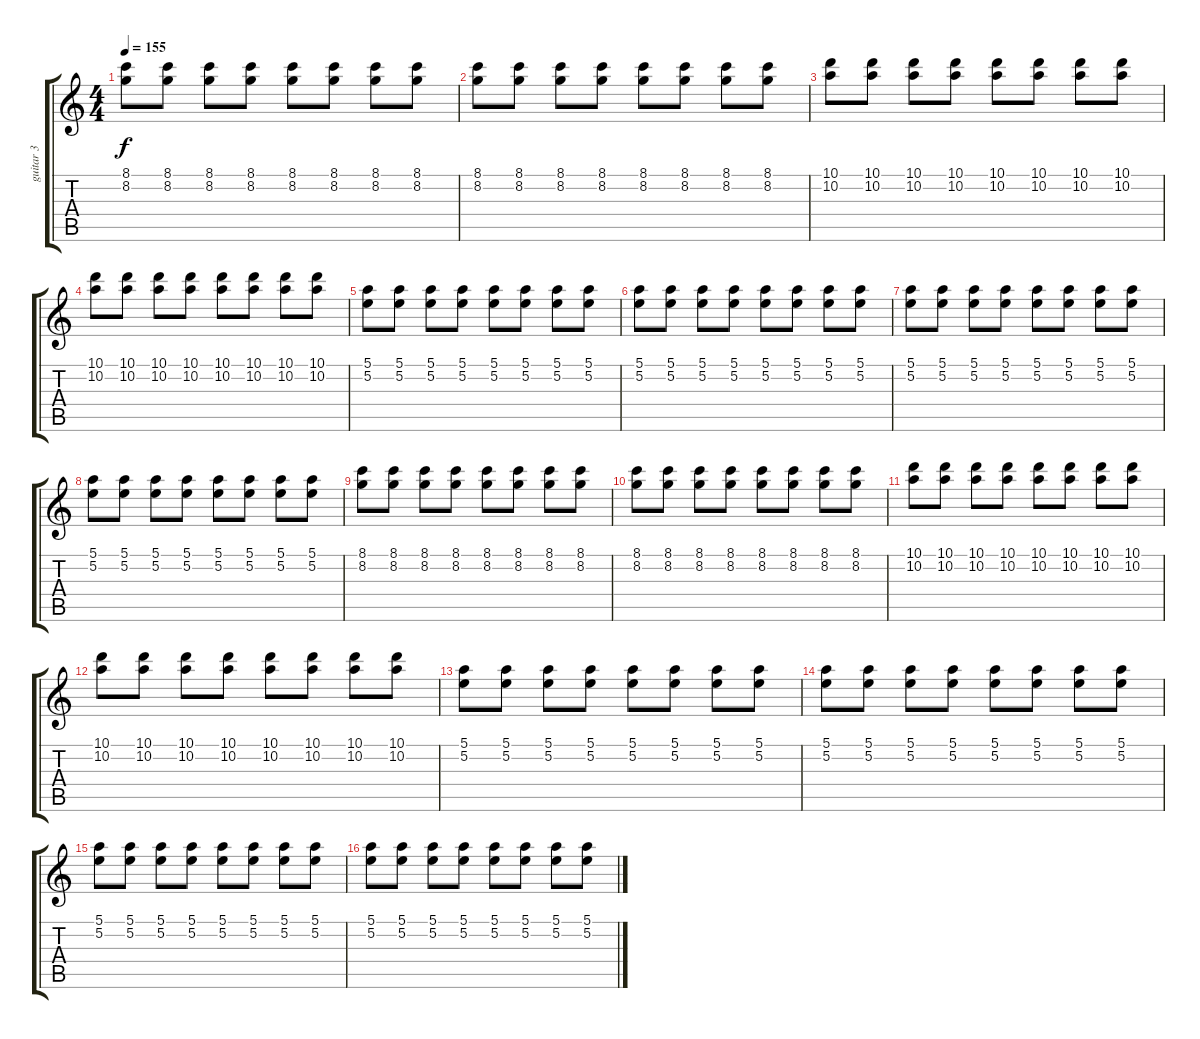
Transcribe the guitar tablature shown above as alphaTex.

\track ("guitar 3" "guitar 3") {instrument electricguitarjazz}
\staff {score tabs}
\tuning (E4 B3 G3 D3 A2 E2) {hide}
\ts (4 4)
\tempo 155
\clef g2
\ks c
(8.1 8.2).8{dy f} (8.1 8.2).8 (8.1 8.2).8 (8.1 8.2).8 (8.1 8.2).8 (8.1 8.2).8 (8.1 8.2).8 (8.1 8.2).8 |
(8.1 8.2).8 (8.1 8.2).8 (8.1 8.2).8 (8.1 8.2).8 (8.1 8.2).8 (8.1 8.2).8 (8.1 8.2).8 (8.1 8.2).8 |
(10.1 10.2).8 (10.1 10.2).8 (10.1 10.2).8 (10.1 10.2).8 (10.1 10.2).8 (10.1 10.2).8 (10.1 10.2).8 (10.1 10.2).8 |
(10.1 10.2).8 (10.1 10.2).8 (10.1 10.2).8 (10.1 10.2).8 (10.1 10.2).8 (10.1 10.2).8 (10.1 10.2).8 (10.1 10.2).8 |
(5.1 5.2).8 (5.1 5.2).8 (5.1 5.2).8 (5.1 5.2).8 (5.1 5.2).8 (5.1 5.2).8 (5.1 5.2).8 (5.1 5.2).8 |
(5.1 5.2).8 (5.1 5.2).8 (5.1 5.2).8 (5.1 5.2).8 (5.1 5.2).8 (5.1 5.2).8 (5.1 5.2).8 (5.1 5.2).8 |
(5.1 5.2).8 (5.1 5.2).8 (5.1 5.2).8 (5.1 5.2).8 (5.1 5.2).8 (5.1 5.2).8 (5.1 5.2).8 (5.1 5.2).8 |
(5.1 5.2).8 (5.1 5.2).8 (5.1 5.2).8 (5.1 5.2).8 (5.1 5.2).8 (5.1 5.2).8 (5.1 5.2).8 (5.1 5.2).8 |
(8.1 8.2).8 (8.1 8.2).8 (8.1 8.2).8 (8.1 8.2).8 (8.1 8.2).8 (8.1 8.2).8 (8.1 8.2).8 (8.1 8.2).8 |
(8.1 8.2).8 (8.1 8.2).8 (8.1 8.2).8 (8.1 8.2).8 (8.1 8.2).8 (8.1 8.2).8 (8.1 8.2).8 (8.1 8.2).8 |
(10.1 10.2).8 (10.1 10.2).8 (10.1 10.2).8 (10.1 10.2).8 (10.1 10.2).8 (10.1 10.2).8 (10.1 10.2).8 (10.1 10.2).8 |
(10.1 10.2).8 (10.1 10.2).8 (10.1 10.2).8 (10.1 10.2).8 (10.1 10.2).8 (10.1 10.2).8 (10.1 10.2).8 (10.1 10.2).8 |
(5.1 5.2).8 (5.1 5.2).8 (5.1 5.2).8 (5.1 5.2).8 (5.1 5.2).8 (5.1 5.2).8 (5.1 5.2).8 (5.1 5.2).8 |
(5.1 5.2).8 (5.1 5.2).8 (5.1 5.2).8 (5.1 5.2).8 (5.1 5.2).8 (5.1 5.2).8 (5.1 5.2).8 (5.1 5.2).8 |
(5.1 5.2).8 (5.1 5.2).8 (5.1 5.2).8 (5.1 5.2).8 (5.1 5.2).8 (5.1 5.2).8 (5.1 5.2).8 (5.1 5.2).8 |
(5.1 5.2).8 (5.1 5.2).8 (5.1 5.2).8 (5.1 5.2).8 (5.1 5.2).8 (5.1 5.2).8 (5.1 5.2).8 (5.1 5.2).8
